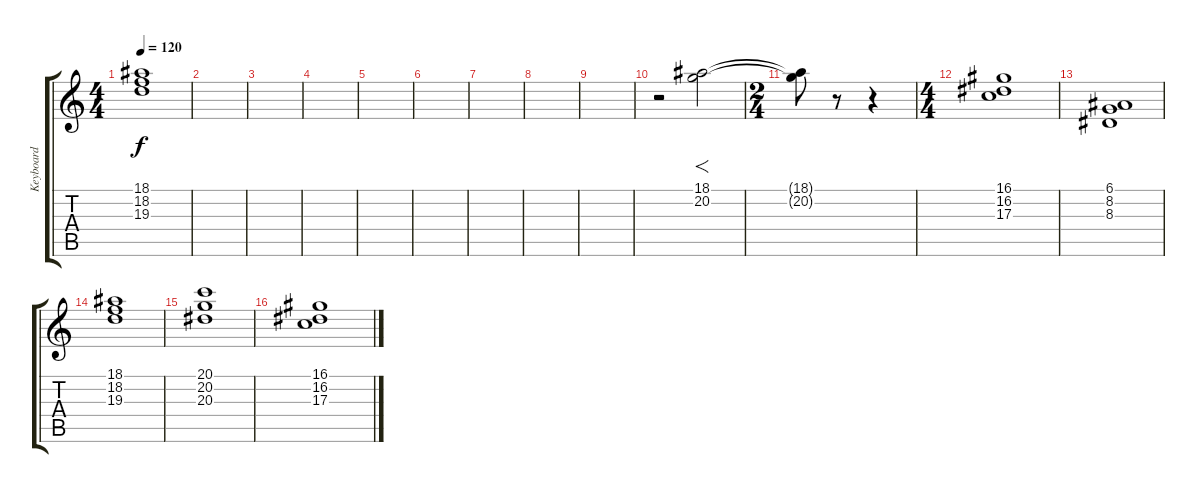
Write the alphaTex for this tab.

\track ("Keyboard" "Keyboard") {instrument pad1newage}
\staff {score tabs}
\tuning (E4 B3 G3 D3 A2 E2) {hide}
\ts (4 4)
\tempo 120
\clef g2
\ks c
(18.1 18.2 19.3).1{dy f} |
|
|
|
|
|
|
|
|
r.2 (18.1 20.2).2{f} |
\ts (2 4)
(18.1{t} 20.2{t}).8 r.8 r.4 |
\ts (4 4)
(16.1 16.2 17.3).1{volume 8 instrument rockorgan} |
(6.1 8.2 8.3).1 |
(18.1 18.2 19.3).1 |
(20.1 20.2 20.3).1 |
(16.1 16.2 17.3).1
